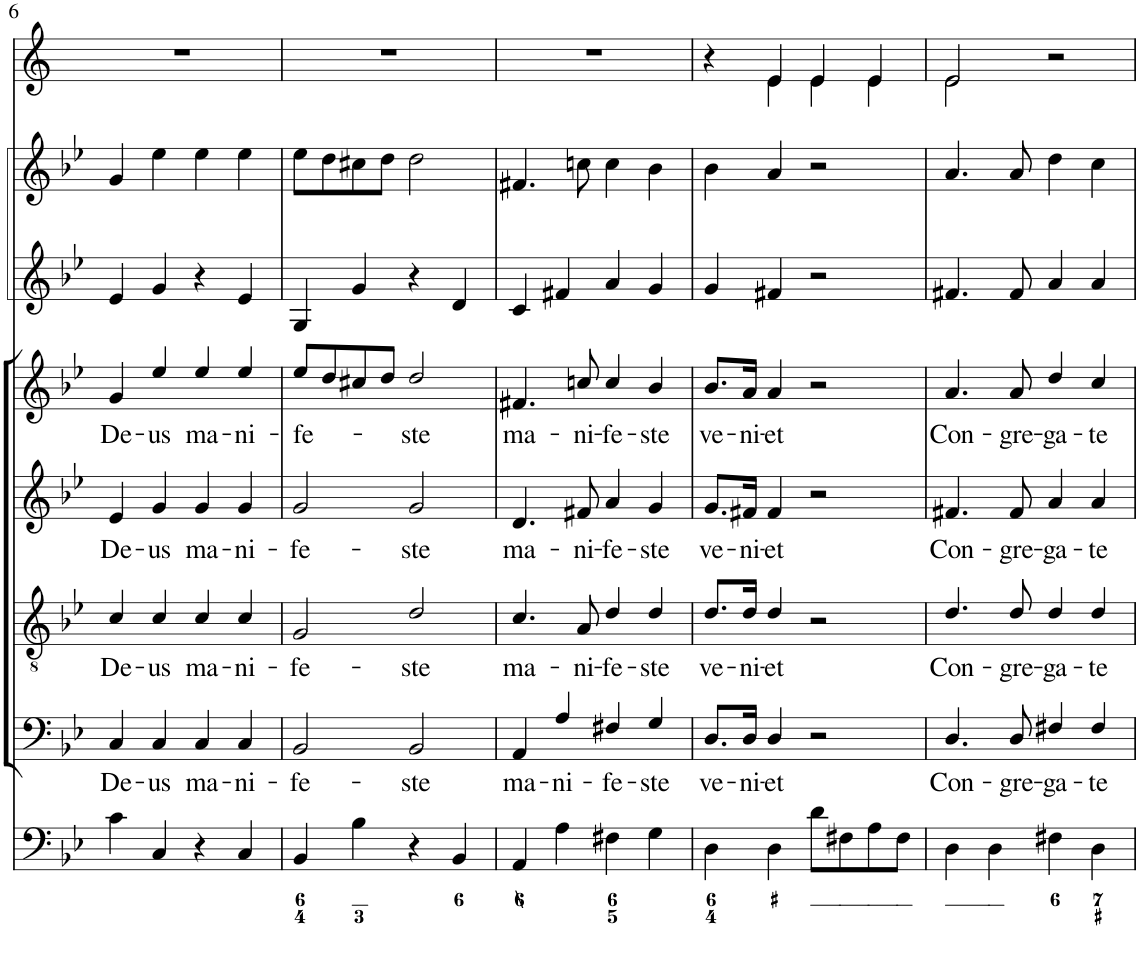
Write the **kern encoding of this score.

**kern	**kern	**text	**kern	**text	**kern	**text	**kern	**text	**kern	**kern	**kern
*part8	*part7	*part7	*part6	*part6	*part5	*part5	*part4	*part4	*part3	*part2	*part1
*staff8	*staff7	*staff7	*staff6	*staff6	*staff5	*staff5	*staff4	*staff4	*staff3	*staff2	*staff1
*I"Organ	*I"Voice	*	*I"Tenor	*	*I"Alto	*	*I"Voice	*	*I"Violino 2	*I"Violino 1	*I"Clarini in B[b]
*	*	*	*	*	*	*	*	*	*I'Vln	*I'Vln	*
!!LO:PB:g=z
*clefF4	*clefF4	*	*clefGv2	*	*clefG2	*	*clefG2	*	*clefG2	*clefG2	*clefG2
*	*	*	*	*	*	*	*	*	*	*	*Trd1c2
*k[b-e-]	*k[b-e-]	*	*k[b-e-]	*	*k[b-e-]	*	*k[b-e-]	*	*k[b-e-]	*k[b-e-]	*k[]
*M2/2	*M2/2	*	*M2/2	*	*M2/2	*	*M2/2	*	*M2/2	*M2/2	*M2/2
*met(c|)	*met(c|)	*	*met(c|)	*	*met(c|)	*	*met(c|)	*	*met(c|)	*met(c|)	*met(c|)
=6	=6	=6	=6	=6	=6	=6	=6	=6	=6	=6	=6
!	!	!LO:LY:b	!	!LO:LY:b	!	!LO:LY:b	!	!LO:LY:b	!	!	!
4c\	4C/	De-	4c/	De-	4e-/	De-	4g/	De-	4e-/	4g/	1r
!	!	!LO:LY:b	!	!LO:LY:b	!	!LO:LY:b	!	!LO:LY:b	!	!	!
4C/	4C/	-us	4c/	-us	4g/	-us	4ee-/	-us	4g/	4ee-\	.
!	!	!LO:LY:b	!	!LO:LY:b	!	!LO:LY:b	!	!LO:LY:b	!	!	!
4r	4C/	ma-	4c/	ma-	4g/	ma-	4ee-/	ma-	4r	4ee-\	.
!	!	!LO:LY:b	!	!LO:LY:b	!	!LO:LY:b	!	!LO:LY:b	!	!	!
4C/	4C/	-ni-	4c/	-ni-	4g/	-ni-	4ee-/	-ni-	4e-/	4ee-\	.
=7	=7	=7	=7	=7	=7	=7	=7	=7	=7	=7	=7
!	!	!LO:LY:b	!	!LO:LY:b	!	!LO:LY:b	!	!LO:LY:b	!	!	!
4BB-/	2BB-/	-fe-	2G/	-fe-	2g/	-fe-	8ee-/L	-fe-	4G/	8ee-\L	1r
.	.	.	.	.	.	.	8dd/	.	.	8dd\	.
4B-\	.	.	.	.	.	.	8cc#X/	.	4g/	8cc#X\	.
.	.	.	.	.	.	.	8dd/J	.	.	8dd\J	.
!	!	!LO:LY:b	!	!LO:LY:b	!	!LO:LY:b	!	!LO:LY:b	!	!	!
4r	2BB-/	-ste	2d/	-ste	2g/	-ste	2dd/	-ste	4r	2dd\	.
4BB-/	.	.	.	.	.	.	.	.	4d/	.	.
=8	=8	=8	=8	=8	=8	=8	=8	=8	=8	=8	=8
!	!	!LO:LY:b	!	!LO:LY:b	!	!LO:LY:b	!	!LO:LY:b	!	!	!
4AA/	4AA/	ma-	4.c/	ma-	4.d/	ma-	4.f#X/	ma-	4c/	4.f#X/	1r
!	!	!LO:LY:b	!	!	!	!	!	!	!	!	!
4A\	4A/	-ni-	.	.	.	.	.	.	4f#X/	.	.
!	!	!	!	!LO:LY:b	!	!LO:LY:b	!	!LO:LY:b	!	!	!
.	.	.	8A/	-ni-	8f#X/	-ni-	8ccn/	-ni-	.	8ccn\	.
!	!	!LO:LY:b	!	!LO:LY:b	!	!LO:LY:b	!	!LO:LY:b	!	!	!
4F#X\	4F#X/	-fe-	4d/	-fe-	4a/	-fe-	4cc/	-fe-	4a/	4cc\	.
!	!	!LO:LY:b	!	!LO:LY:b	!	!LO:LY:b	!	!LO:LY:b	!	!	!
4G\	4G/	-ste	4d/	-ste	4g/	-ste	4b-/	-ste	4g/	4b-\	.
=9	=9	=9	=9	=9	=9	=9	=9	=9	=9	=9	=9
!	!	!LO:LY:b	!	!LO:LY:b	!	!LO:LY:b	!	!LO:LY:b	!	!	!
*	*	*	*	*	*	*	*	*	*	*	*^
4D\	8.D/L	ve-	8.d/L	ve-	8.g/L	ve-	8.b-/L	ve-	4g/	4b-\	4r	4ryy
!	!	!LO:LY:b	!	!LO:LY:b	!	!LO:LY:b	!	!LO:LY:b	!	!	!	!
.	16D/Jk	-ni-	16d/Jk	-ni-	16f#X/Jk	-ni-	16a/Jk	-ni-	.	.	.	.
!	!	!LO:LY:b	!	!LO:LY:b	!	!LO:LY:b	!	!LO:LY:b	!	!	!	!
4D\	4D/	-et	4d/	-et	4f#/	-et	4a/	-et	4f#X/	4a/	4e/	4e\
8d\L	2r	.	2r	.	2r	.	2r	.	2r	2r	4e/	4e\
8F#X\	.	.	.	.	.	.	.	.	.	.	.	.
8A\	.	.	.	.	.	.	.	.	.	.	4e/	4e\
8F#\J	.	.	.	.	.	.	.	.	.	.	.	.
=10	=10	=10	=10	=10	=10	=10	=10	=10	=10	=10	=10	=10
!	!	!LO:LY:b	!	!LO:LY:b	!	!LO:LY:b	!	!LO:LY:b	!	!	!	!
4D\	4.D/	Con-	4.d/	Con-	4.f#X/	Con-	4.a/	Con-	4.f#X/	4.a/	2e/	2e\
4D\	.	.	.	.	.	.	.	.	.	.	.	.
!	!	!LO:LY:b	!	!LO:LY:b	!	!LO:LY:b	!	!LO:LY:b	!	!	!	!
.	8D/	-gre-	8d/	-gre-	8f#/	-gre-	8a/	-gre-	8f#/	8a/	.	.
!	!	!LO:LY:b	!	!LO:LY:b	!	!LO:LY:b	!	!LO:LY:b	!	!	!	!
4F#X\	4F#X/	-ga-	4d/	-ga-	4a/	-ga-	4dd/	-ga-	4a/	4dd\	2r	2ryy
!	!	!LO:LY:b	!	!LO:LY:b	!	!LO:LY:b	!	!LO:LY:b	!	!	!	!
4D\	4F#/	-te	4d/	-te	4a/	-te	4cc/	-te	4a/	4cc\	.	.
*	*	*	*	*	*	*	*	*	*	*	*v	*v
=	=	=	=	=	=	=	=	=	=	=	=
*-	*-	*-	*-	*-	*-	*-	*-	*-	*-	*-	*-
